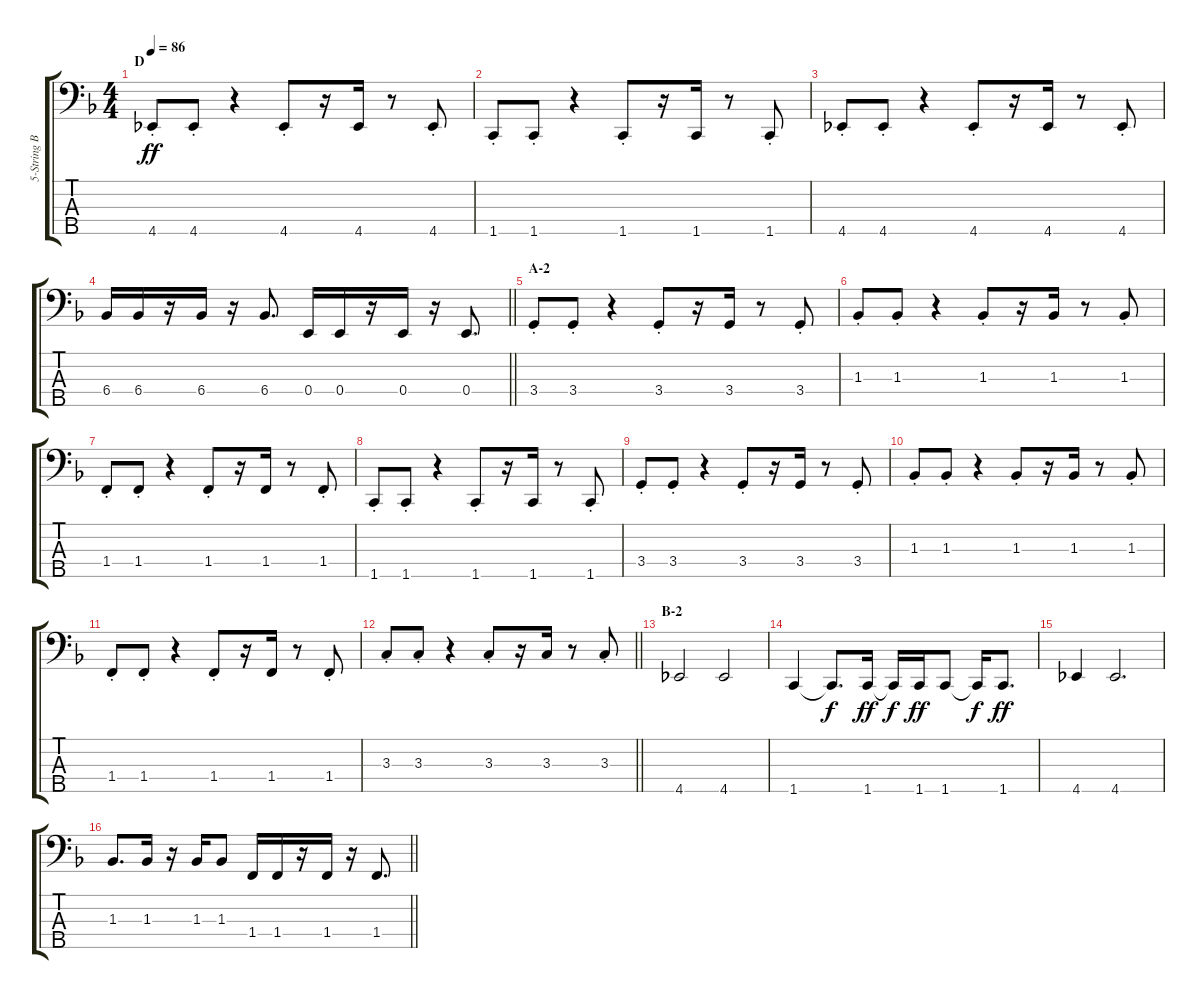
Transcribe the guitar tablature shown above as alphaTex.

\track ("5-String Bass" "5-String B") {instrument electricbassfinger}
\staff {score tabs}
\tuning (G2 D2 A1 E1 B0) {hide}
\ts (4 4)
\section ("" "D")
\tempo 86
\clef f4
\ks f
4.5{st}.8{dy ff} 4.5{st}.8 r.4 4.5{st}.8 r.16 4.5.16 r.8 4.5{st}.8 |
1.5{st}.8 1.5{st}.8 r.4 1.5{st}.8 r.16 1.5.16 r.8 1.5{st}.8 |
4.5{st}.8 4.5{st}.8 r.4 4.5{st}.8 r.16 4.5.16 r.8 4.5{st}.8 |
\barLineRight lightlight
6.4.16 6.4.16 r.16 6.4.16 r.16 6.4.8{d} 0.4.16 0.4.16 r.16 0.4.16 r.16 0.4.8{d} |
\section ("" "A-2")
3.4{st}.8 3.4{st}.8 r.4 3.4{st}.8 r.16 3.4.16 r.8 3.4{st}.8 |
1.3{st}.8 1.3{st}.8 r.4 1.3{st}.8 r.16 1.3.16 r.8 1.3{st}.8 |
1.4{st}.8 1.4{st}.8 r.4 1.4{st}.8 r.16 1.4.16 r.8 1.4{st}.8 |
1.5{st}.8 1.5{st}.8 r.4 1.5{st}.8 r.16 1.5.16 r.8 1.5{st}.8 |
3.4{st}.8 3.4{st}.8 r.4 3.4{st}.8 r.16 3.4.16 r.8 3.4{st}.8 |
1.3{st}.8 1.3{st}.8 r.4 1.3{st}.8 r.16 1.3.16 r.8 1.3{st}.8 |
1.4{st}.8 1.4{st}.8 r.4 1.4{st}.8 r.16 1.4.16 r.8 1.4{st}.8 |
\barLineRight lightlight
3.3{st}.8 3.3{st}.8 r.4 3.3{st}.8 r.16 3.3.16 r.8 3.3{st}.8 |
\section ("" "B-2")
4.5.2 4.5.2 |
1.5.4 1.5{t}.8{d dy f} 1.5.16{dy ff} 1.5{t}.16{dy f} 1.5.16{dy ff} 1.5.8 1.5{t}.16{dy f} 1.5.8{d dy ff} |
4.5.4 4.5.2{d} |
\barLineRight lightlight
1.3.8{d} 1.3.16 r.16 1.3.16 1.3.8 1.4.16 1.4.16 r.16 1.4.16 r.16 1.4.8{d}
